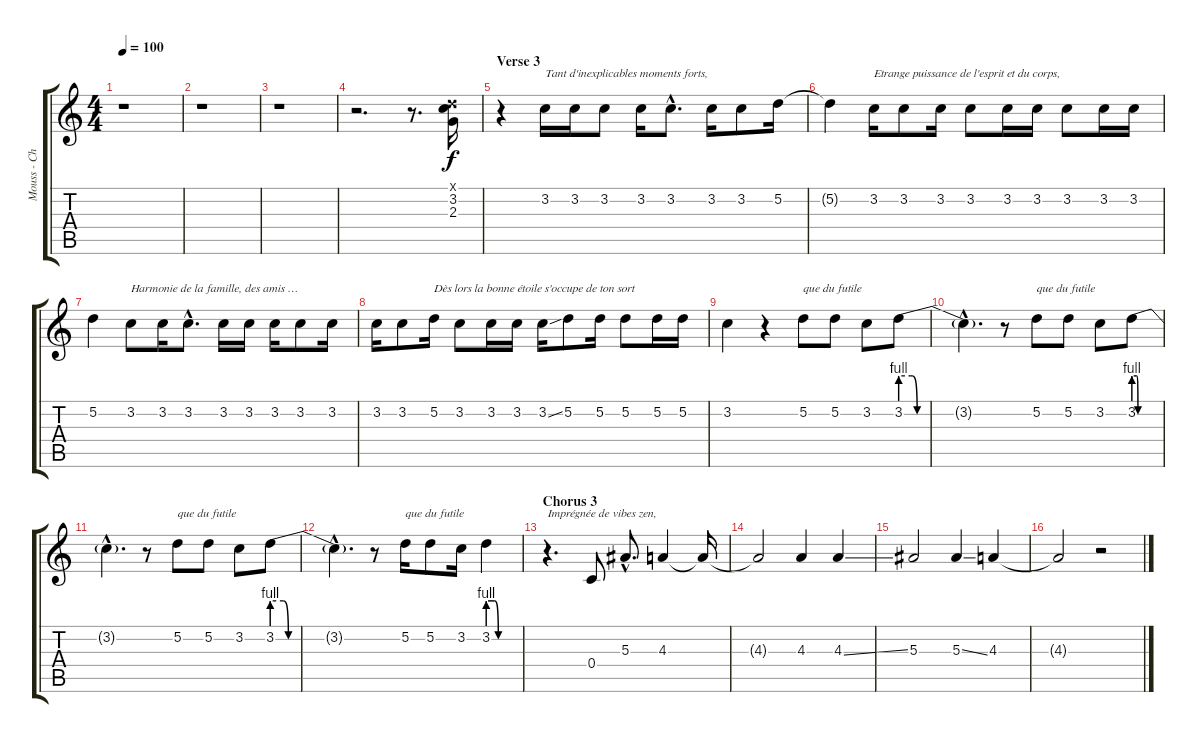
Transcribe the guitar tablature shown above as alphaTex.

\track ("Mouss - Chant" "Mouss - Ch") {instrument electricguitarmuted}
\staff {score tabs}
\tuning (D4 A3 F3 C3 G2 C2) {hide}
\ts (4 4)
\tempo 100
\clef g2
\ks c
r.1{dy f} |
r.1 |
r.1 |
r.2{d} r.8{d} (0.1{x} 3.2 2.3).16{instrument electricguitarmuted} |
\section ("" "Verse 3")
r.4 3.2.16{txt "Tant d'inexplicables moments forts,"} 3.2.16 3.2.8 3.2.16 3.2{hac}.8{d} 3.2.16 3.2.8 5.2.16 |
5.2{t}.4 3.2.16{txt "Etrange puissance de l'esprit et du corps,"} 3.2.8 3.2.16 3.2.8 3.2.16 3.2.16 3.2.8 3.2.16 3.2.16 |
5.2.4 3.2.8{txt "Harmonie de la famille, des amis …"} 3.2.16 3.2{hac}.8{d} 3.2.16 3.2.16 3.2.16 3.2.8 3.2.16 |
3.2.16 3.2.8 5.2.16{txt "Dès lors la bonne étoile s'occupe de ton sort"} 3.2.8 3.2.16 3.2.16 3.2{ss}.16 5.2.8 5.2.16 5.2.8 5.2.16 5.2.16 |
3.2.4 r.4 5.2.8{txt "que du futile "} 5.2.8 3.2.8 3.2{be (custom 0 4 7 4 10 0 60 0)}.8 |
3.2{hac t}.4{d} r.8 5.2.8{txt "que du futile "} 5.2.8 3.2.8 3.2{be (custom 0 4 7 4 10 0 60 0)}.8 |
3.2{hac t}.4{d} r.8 5.2.8{txt "que du futile "} 5.2.8 3.2.8 3.2{be (custom 0 4 7 4 10 0 60 0)}.8 |
3.2{hac t}.4{d} r.8 5.2.16{txt "que du futile "} 5.2.8 3.2.16 3.2{be (custom 0 4 13 4 20 0 60 0)}.4 |
\section ("" "Chorus 3")
r.4{d txt "Imprégnée de vibes zen," instrument overdrivenguitar} 0.4.8 5.3{hac}.8{d} 4.3.4 4.3{t}.16 |
4.3{t}.2 4.3.4 4.3{ss}.4 |
5.3.2 5.3{ss}.4 4.3.4 |
4.3{t}.2 r.2
